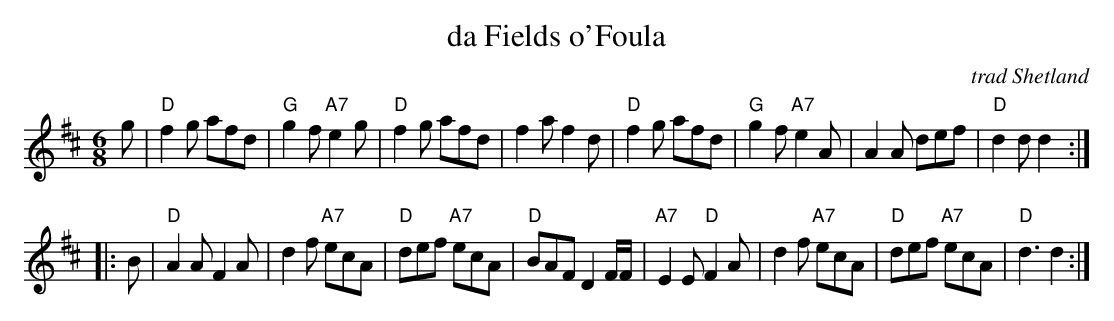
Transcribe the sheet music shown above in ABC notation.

X:1
T: da Fields o'Foula
C: trad Shetland
M: 6/8
L: 1/8
K: D
g \
| "D"f2g afd | "G"g2f "A7"e2g | "D"f2g afd | f2a f2d \
| "D"f2g afd | "G"g2f "A7"e2A | A2A def | "D"d2d d2 :|
|: B  \
| "D"A2A F2A | d2f "A7"ecA | "D"def "A7"ecA | "D"BAF D2F/F/ \
| "A7"E2E "D"F2A | d2f "A7"ecA | "D"def "A7"ecA | "D"d3 d2 :|
